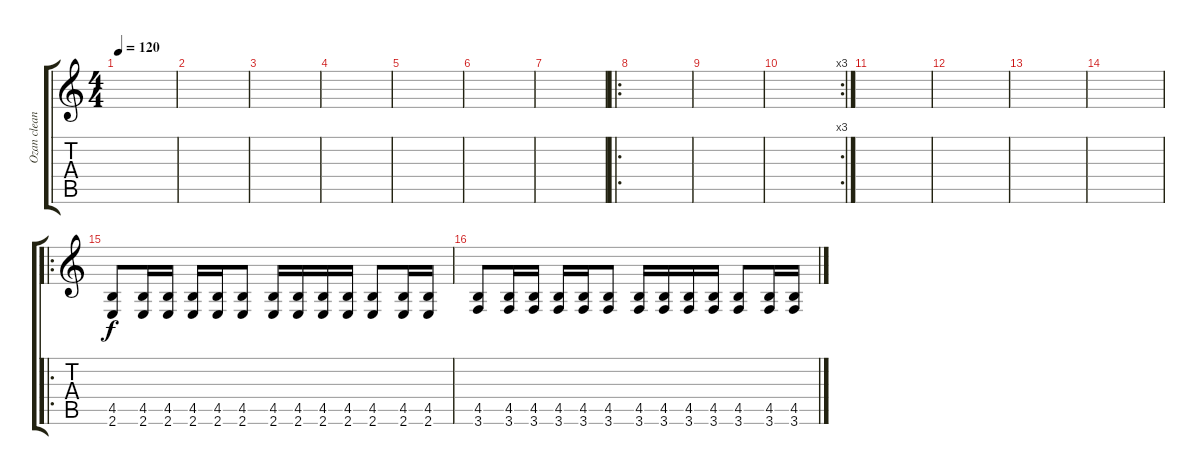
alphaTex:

\track ("Ozan clean" "Ozan clean") {instrument acousticguitarsteel}
\staff {score tabs}
\tuning (D4 A3 F3 C3 G2 D2) {hide}
\ts (4 4)
\tempo 120
\clef g2
\ks c
|
|
|
|
|
|
|
\ro
|
|
\rc 3
|
|
|
|
|
\ro
(4.5 2.6).8 (4.5 2.6).16 (4.5 2.6).16 (4.5 2.6).16 (4.5 2.6).16 (4.5 2.6).8 (4.5 2.6).16 (4.5 2.6).16 (4.5 2.6).16 (4.5 2.6).16 (4.5 2.6).8 (4.5 2.6).16 (4.5 2.6).16 |
(4.5 3.6).8 (4.5 3.6).16 (4.5 3.6).16 (4.5 3.6).16 (4.5 3.6).16 (4.5 3.6).8 (4.5 3.6).16 (4.5 3.6).16 (4.5 3.6).16 (4.5 3.6).16 (4.5 3.6).8 (4.5 3.6).16 (4.5 3.6).16
